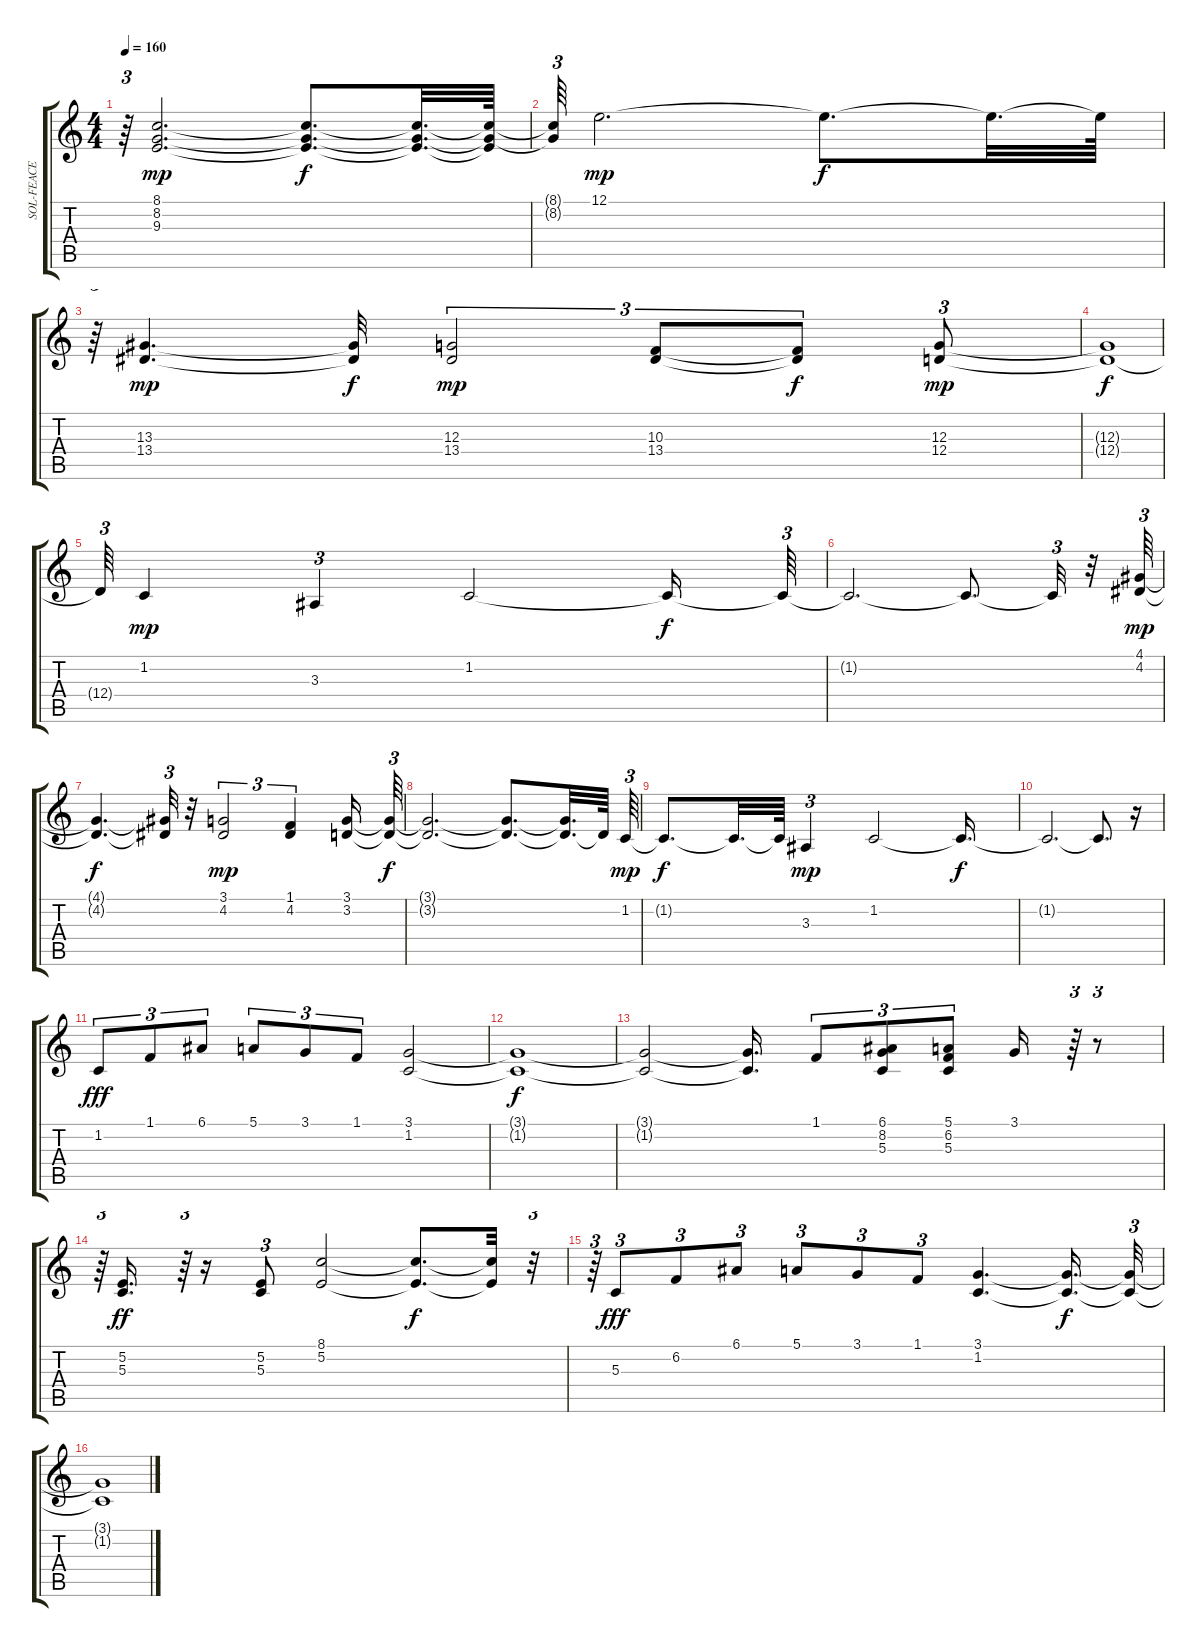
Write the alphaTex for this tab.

\track ("SOL-FEACE [Cosmic Illusion] for SC-88Pro" "SOL-FEACE ") {instrument synthbrass1}
\staff {score tabs}
\tuning (E4 B3 G3 D3 A2 E2) {hide}
\ts (4 4)
\tempo 160
\clef g2
\ks c
r.64{tu (3 2) dy f} (8.1 8.2 9.3).2{d dy mp} (8.1{t} 8.2{t} 9.3{t}).8{d dy f} (8.1{t} 8.2{t} 9.3{t}).32{d} (8.1{t} 8.2{t} 9.3{t}).64 |
(8.1{t} 8.2{t}).64{tu (3 2)} 12.1.2{d dy mp} 12.1{t}.8{d dy f} 12.1{t}.32{d} 12.1{t}.64 |
r.64{tu (3 2)} (13.3 13.4).4{d dy mp} (13.3{t} 13.4{t}).32{dy f} (12.3 13.4).2{tu (3 2) dy mp} (10.3 13.4).8{tu (3 2)} (10.3{t} 13.4{t}).8{tu (3 2) dy f} (12.3 12.4).8{tu (3 2) dy mp} |
(12.3{t} 12.4{t}).1{dy f} |
12.4{t}.64{tu (3 2)} 1.2.4{dy mp} 3.3.4{tu (3 2)} 1.2.2 1.2{t}.16{dy f} 1.2{t}.64{tu (3 2)} |
1.2{t}.2{d} 1.2{t}.8{d} 1.2{t}.32{tu (3 2)} r.32 (4.1 4.2).64{tu (3 2) dy mp} |
(4.1{t} 4.2{t}).4{d dy f} (4.1{t} 4.2{t}).32{tu (3 2)} r.32 (3.1 4.2).2{tu (3 2) dy mp} (1.1 4.2).4{tu (3 2)} (3.1 3.2).16 (3.1{t} 3.2{t}).64{tu (3 2) dy f} |
(3.1{t} 3.2{t}).2{d} (3.1{t} 3.2{t}).8{d} (3.1{t} 3.2{t}).32{d} 3.2{t}.64 1.2.64{tu (3 2) dy mp} |
1.2{t}.8{d dy f} 1.2{t}.32{d} 1.2{t}.64 3.3.4{tu (3 2) dy mp} 1.2.2 1.2{t}.16{d dy f} |
1.2{t}.2{d} 1.2{t}.8{d} r.16 |
1.2.8{tu (3 2) dy fff} 1.1.8{tu (3 2)} 6.1.8{tu (3 2)} 5.1.8{tu (3 2)} 3.1.8{tu (3 2)} 1.1.8{tu (3 2)} (3.1 1.2).2 |
(3.1{t} 1.2{t}).1{dy f} |
(3.1{t} 1.2{t}).2 (3.1{t} 1.2{t}).16{d} 1.1.8{tu (3 2)} (6.1 8.2 5.3).8{tu (3 2)} (5.1 6.2 5.3).8{tu (3 2)} 3.1.16 r.64{tu (3 2)} r.8{tu (3 2)} |
r.64{tu (3 2)} (5.2 5.3).16{d dy ff} r.64{tu (3 2)} r.16 (5.2 5.3).8{tu (3 2)} (8.1 5.2).2 (8.1{t} 5.2{t}).8{d dy f} (8.1{t} 5.2{t}).32 r.32{tu (3 2)} |
r.64{tu (3 2)} 5.3.8{tu (3 2) dy fff} 6.2.8{tu (3 2)} 6.1.8{tu (3 2)} 5.1.8{tu (3 2)} 3.1.8{tu (3 2)} 1.1.8{tu (3 2)} (3.1 1.2).4{d} (3.1{t} 1.2{t}).16{d dy f} (3.1{t} 1.2{t}).32{tu (3 2)} |
(3.1{t} 1.2{t}).1
